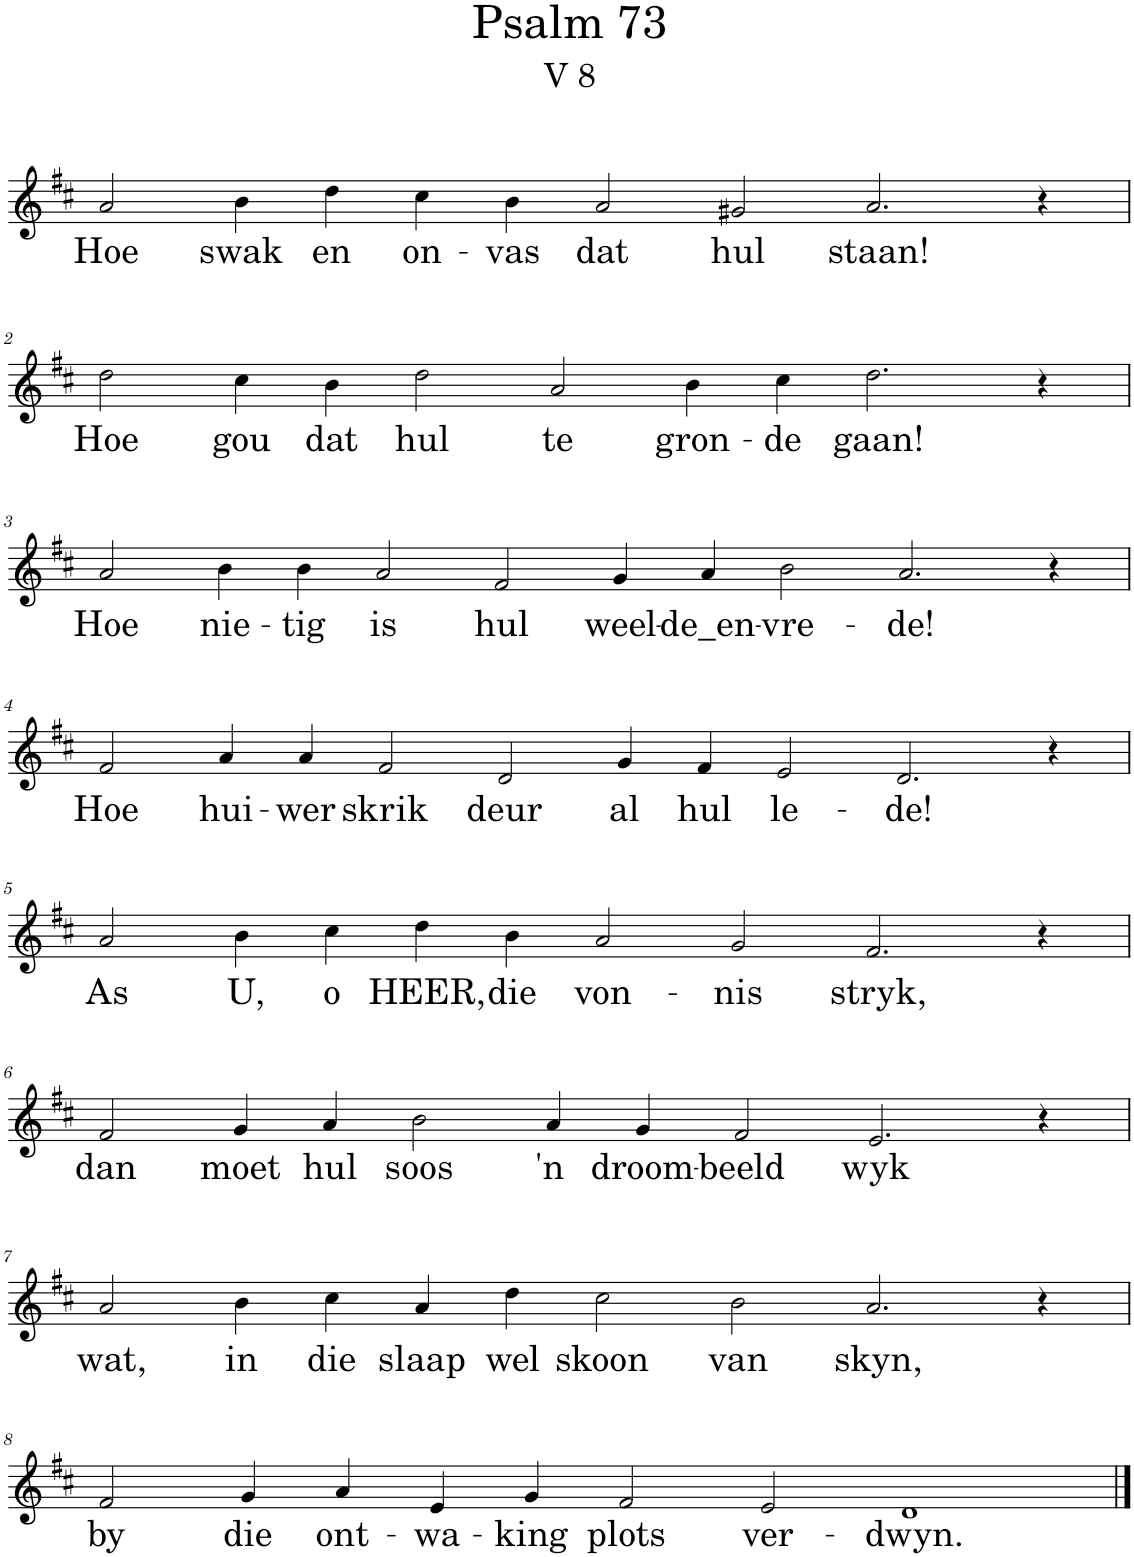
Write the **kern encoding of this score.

**kern	**text
*part1	*part1
*staff1	*staff1
*I"Pipe Organ	*
*I'Org.	*
*clefG2	*
*k[f#c#]	*
*M14/4	*
=1	=1
!	!LO:LY:b
2a/	Hoe
!	!LO:LY:b
4b\	swak
!	!LO:LY:b
4dd\	en
!	!LO:LY:b
4cc#\	on-
!	!LO:LY:b
4b\	-vas
!	!LO:LY:b
2a/	dat
!	!LO:LY:b
2g#X/	hul
!	!LO:LY:b
2.a/	staan!
4r	.
!!LO:LB:g=z
=2	=2
!	!LO:LY:b
2dd\	Hoe
!	!LO:LY:b
4cc#\	gou
!	!LO:LY:b
4b\	dat
!	!LO:LY:b
2dd\	hul
!	!LO:LY:b
2a/	te
!	!LO:LY:b
4b\	gron-
!	!LO:LY:b
4cc#\	-de
!	!LO:LY:b
2.dd\	gaan!
4r	.
!!LO:LB:g=z
=3	=3
*M16/4	*
!	!LO:LY:b
2a/	Hoe
!	!LO:LY:b
4b\	nie-
!	!LO:LY:b
4b\	-tig
!	!LO:LY:b
2a/	is
!	!LO:LY:b
2f#/	hul
!	!LO:LY:b
4g/	weel-
!	!LO:LY:b
4a/	-de_en-
!	!LO:LY:b
2b\	-vre-
!	!LO:LY:b
2.a/	-de!
4r	.
!!LO:LB:g=z
=4	=4
!	!LO:LY:b
2f#/	Hoe
!	!LO:LY:b
4a/	hui-
!	!LO:LY:b
4a/	-wer
!	!LO:LY:b
2f#/	skrik
!	!LO:LY:b
2d/	deur
!	!LO:LY:b
4g/	al
!	!LO:LY:b
4f#/	hul
!	!LO:LY:b
2e/	le-
!	!LO:LY:b
2.d/	-de!
4r	.
!!LO:LB:g=z
=5	=5
*M14/4	*
!	!LO:LY:b
2a/	As
!	!LO:LY:b
4b\	U,
!	!LO:LY:b
4cc#\	o
!	!LO:LY:b
4dd\	HEER,
!	!LO:LY:b
4b\	die
!	!LO:LY:b
2a/	von-
!	!LO:LY:b
2g/	-nis
!	!LO:LY:b
2.f#/	stryk,
4r	.
!!LO:LB:g=z
=6	=6
!	!LO:LY:b
2f#/	dan
!	!LO:LY:b
4g/	moet
!	!LO:LY:b
4a/	hul
!	!LO:LY:b
2b\	soos
!	!LO:LY:b
4a/	'n
!	!LO:LY:b
4g/	droom-
!	!LO:LY:b
2f#/	-beeld
!	!LO:LY:b
2.e/	wyk
4r	.
!!LO:LB:g=z
=7	=7
!	!LO:LY:b
2a/	wat,
!	!LO:LY:b
4b\	in
!	!LO:LY:b
4cc#\	die
!	!LO:LY:b
4a/	slaap
!	!LO:LY:b
4dd\	wel
!	!LO:LY:b
2cc#\	skoon
!	!LO:LY:b
2b\	van
!	!LO:LY:b
2.a/	skyn,
4r	.
!!LO:LB:g=z
=8	=8
!	!LO:LY:b
2f#/	by
!	!LO:LY:b
4g/	die
!	!LO:LY:b
4a/	ont-
!	!LO:LY:b
4e/	-wa-
!	!LO:LY:b
4g/	-king
!	!LO:LY:b
2f#/	plots
!	!LO:LY:b
2e/	ver-
!	!LO:LY:b
1d	-dwyn.
==	==
*-	*-
